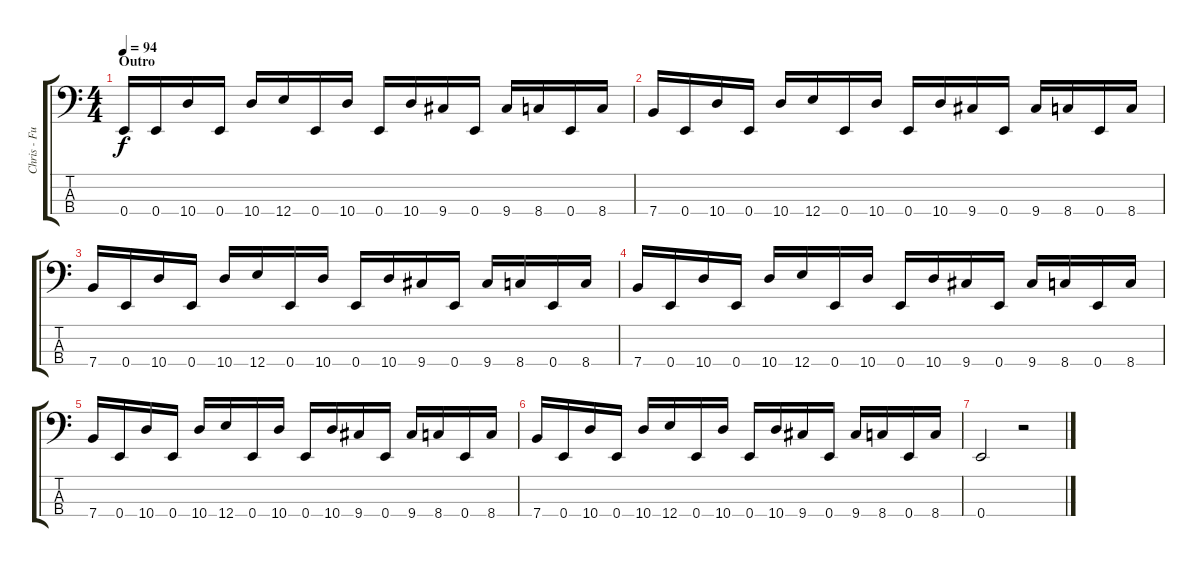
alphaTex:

\track ("Chris - Fuzz Bass 3" "Chris - Fu") {instrument electricbasspick}
\staff {score tabs}
\tuning (G2 D2 A1 E1) {hide}
\ts (4 4)
\section ("" "Outro")
\tempo 94
\clef f4
\ks c
0.4.16{dy f} 0.4.16 10.4.16 0.4.16 10.4.16 12.4.16 0.4.16 10.4.16 0.4.16 10.4.16 9.4.16 0.4.16 9.4.16 8.4.16 0.4.16 8.4.16 |
7.4.16 0.4.16 10.4.16 0.4.16 10.4.16 12.4.16 0.4.16 10.4.16 0.4.16 10.4.16 9.4.16 0.4.16 9.4.16 8.4.16 0.4.16 8.4.16 |
7.4.16 0.4.16 10.4.16 0.4.16 10.4.16 12.4.16 0.4.16 10.4.16 0.4.16 10.4.16 9.4.16 0.4.16 9.4.16 8.4.16 0.4.16 8.4.16 |
7.4.16 0.4.16 10.4.16 0.4.16 10.4.16 12.4.16 0.4.16 10.4.16 0.4.16 10.4.16 9.4.16 0.4.16 9.4.16 8.4.16 0.4.16 8.4.16 |
7.4.16 0.4.16 10.4.16 0.4.16 10.4.16 12.4.16 0.4.16 10.4.16 0.4.16 10.4.16 9.4.16 0.4.16 9.4.16 8.4.16 0.4.16 8.4.16 |
7.4.16 0.4.16 10.4.16 0.4.16 10.4.16 12.4.16 0.4.16 10.4.16 0.4.16 10.4.16 9.4.16 0.4.16 9.4.16 8.4.16 0.4.16 8.4.16 |
0.4.2 r.2
